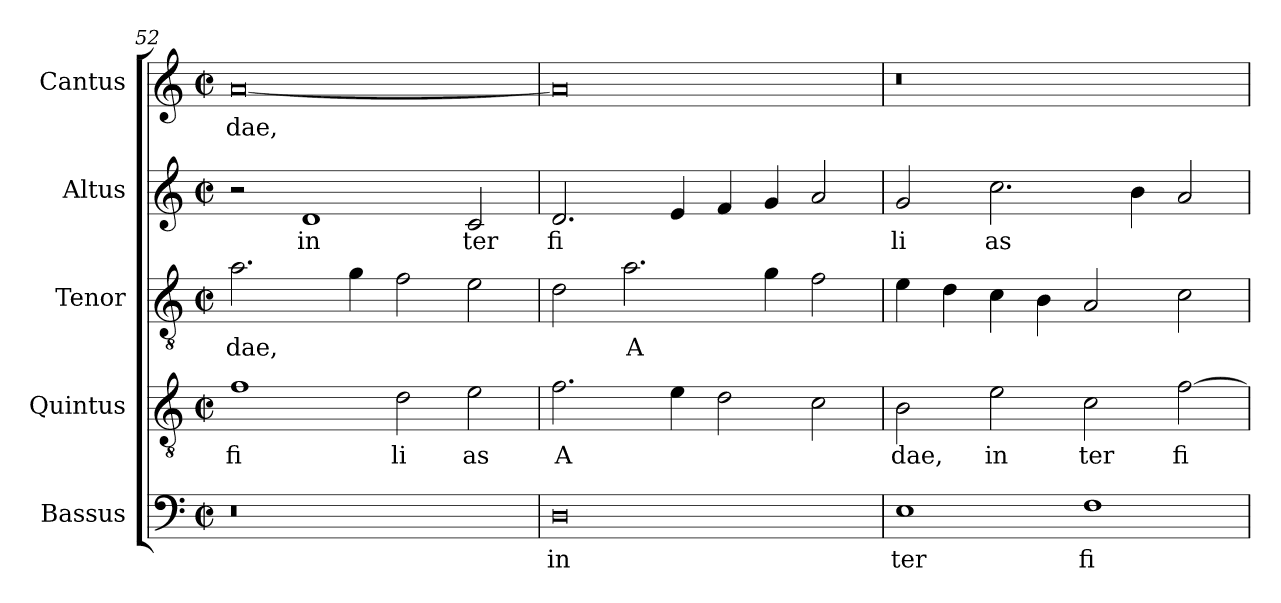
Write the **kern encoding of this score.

**kern	**text	**kern	**text	**kern	**text	**kern	**text	**kern	**text
*part5	*part5	*part4	*part4	*part3	*part3	*part2	*part2	*part1	*part1
*staff5	*staff5	*staff4	*staff4	*staff3	*staff3	*staff2	*staff2	*staff1	*staff1
*I"Bassus	*	*I"Quintus	*	*I"Tenor	*	*I"Altus	*	*I"Cantus	*
*clefF4	*	*clefGv2	*	*clefGv2	*	*clefG2	*	*clefG2	*
*	*	*	*	*	*	*k[]	*	*k[]	*
*	*	*	*	*	*	*C:	*	*C:	*
*M2/2	*	*M2/2	*	*M2/2	*	*M2/2	*	*M2/2	*
*met(c|)	*	*met(c|)	*	*met(c|)	*	*met(c|)	*	*met(c|)	*
=52	=52	=52	=52	=52	=52	=52	=52	=52	=52
!	!	!	!LO:LY:b:cj	!	!LO:LY:b	!	!	!	!LO:LY:b
0r	.	1f	fi	2.a\	-dae,	2r	.	[<0a	-dae,
!	!	!	!	!	!	!	!LO:LY:b:cj	!	!
.	.	.	.	.	.	1d	in	.	.
.	.	.	.	4g\	.	.	.	.	.
!	!	!	!LO:LY:b:cj	!	!	!	!	!	!
.	.	2d\	li	2f\	.	.	.	.	.
!	!	!	!LO:LY:b:cj	!	!	!	!LO:LY:b:cj	!	!
.	.	2e\	as	2e\	.	2c/	ter	.	.
=53	=53	=53	=53	=53	=53	=53	=53	=53	=53
!	!LO:LY:b:cj	!	!LO:LY:b:cj	!	!	!	!LO:LY:b:cj	!	!
0D	in	2.f\	A	2d\	.	2.d/	fi	0a]	.
!	!	!	!	!	!LO:LY:b:cj	!	!	!	!
.	.	.	.	2.a\	A	.	.	.	.
.	.	4e\	.	.	.	4e/	.	.	.
.	.	2d\	.	.	.	4f/	.	.	.
.	.	.	.	4g\	.	4g/	.	.	.
.	.	2c\	.	2f\	.	2a/	.	.	.
=54	=54	=54	=54	=54	=54	=54	=54	=54	=54
!	!LO:LY:b:cj	!	!LO:LY:b:cj	!	!	!	!LO:LY:b:cj	!	!
1E	ter	2B\	dae,	4e\	.	2g/	li	0r	.
.	.	.	.	4d\	.	.	.	.	.
!	!	!	!LO:LY:b:cj	!	!	!	!LO:LY:b:cj	!	!
.	.	2e\	in	4c\	.	2.cc\	as	.	.
.	.	.	.	4B\	.	.	.	.	.
!	!LO:LY:b:cj	!	!LO:LY:b:cj	!	!	!	!	!	!
1F	fi	2c\	ter	2A/	.	.	.	.	.
.	.	.	.	.	.	4b\	.	.	.
!	!	!	!LO:LY:b:cj	!	!	!	!	!	!
.	.	[>2f\	fi	2c\	.	2a/	.	.	.
=	=	=	=	=	=	=	=	=	=
*-	*-	*-	*-	*-	*-	*-	*-	*-	*-
